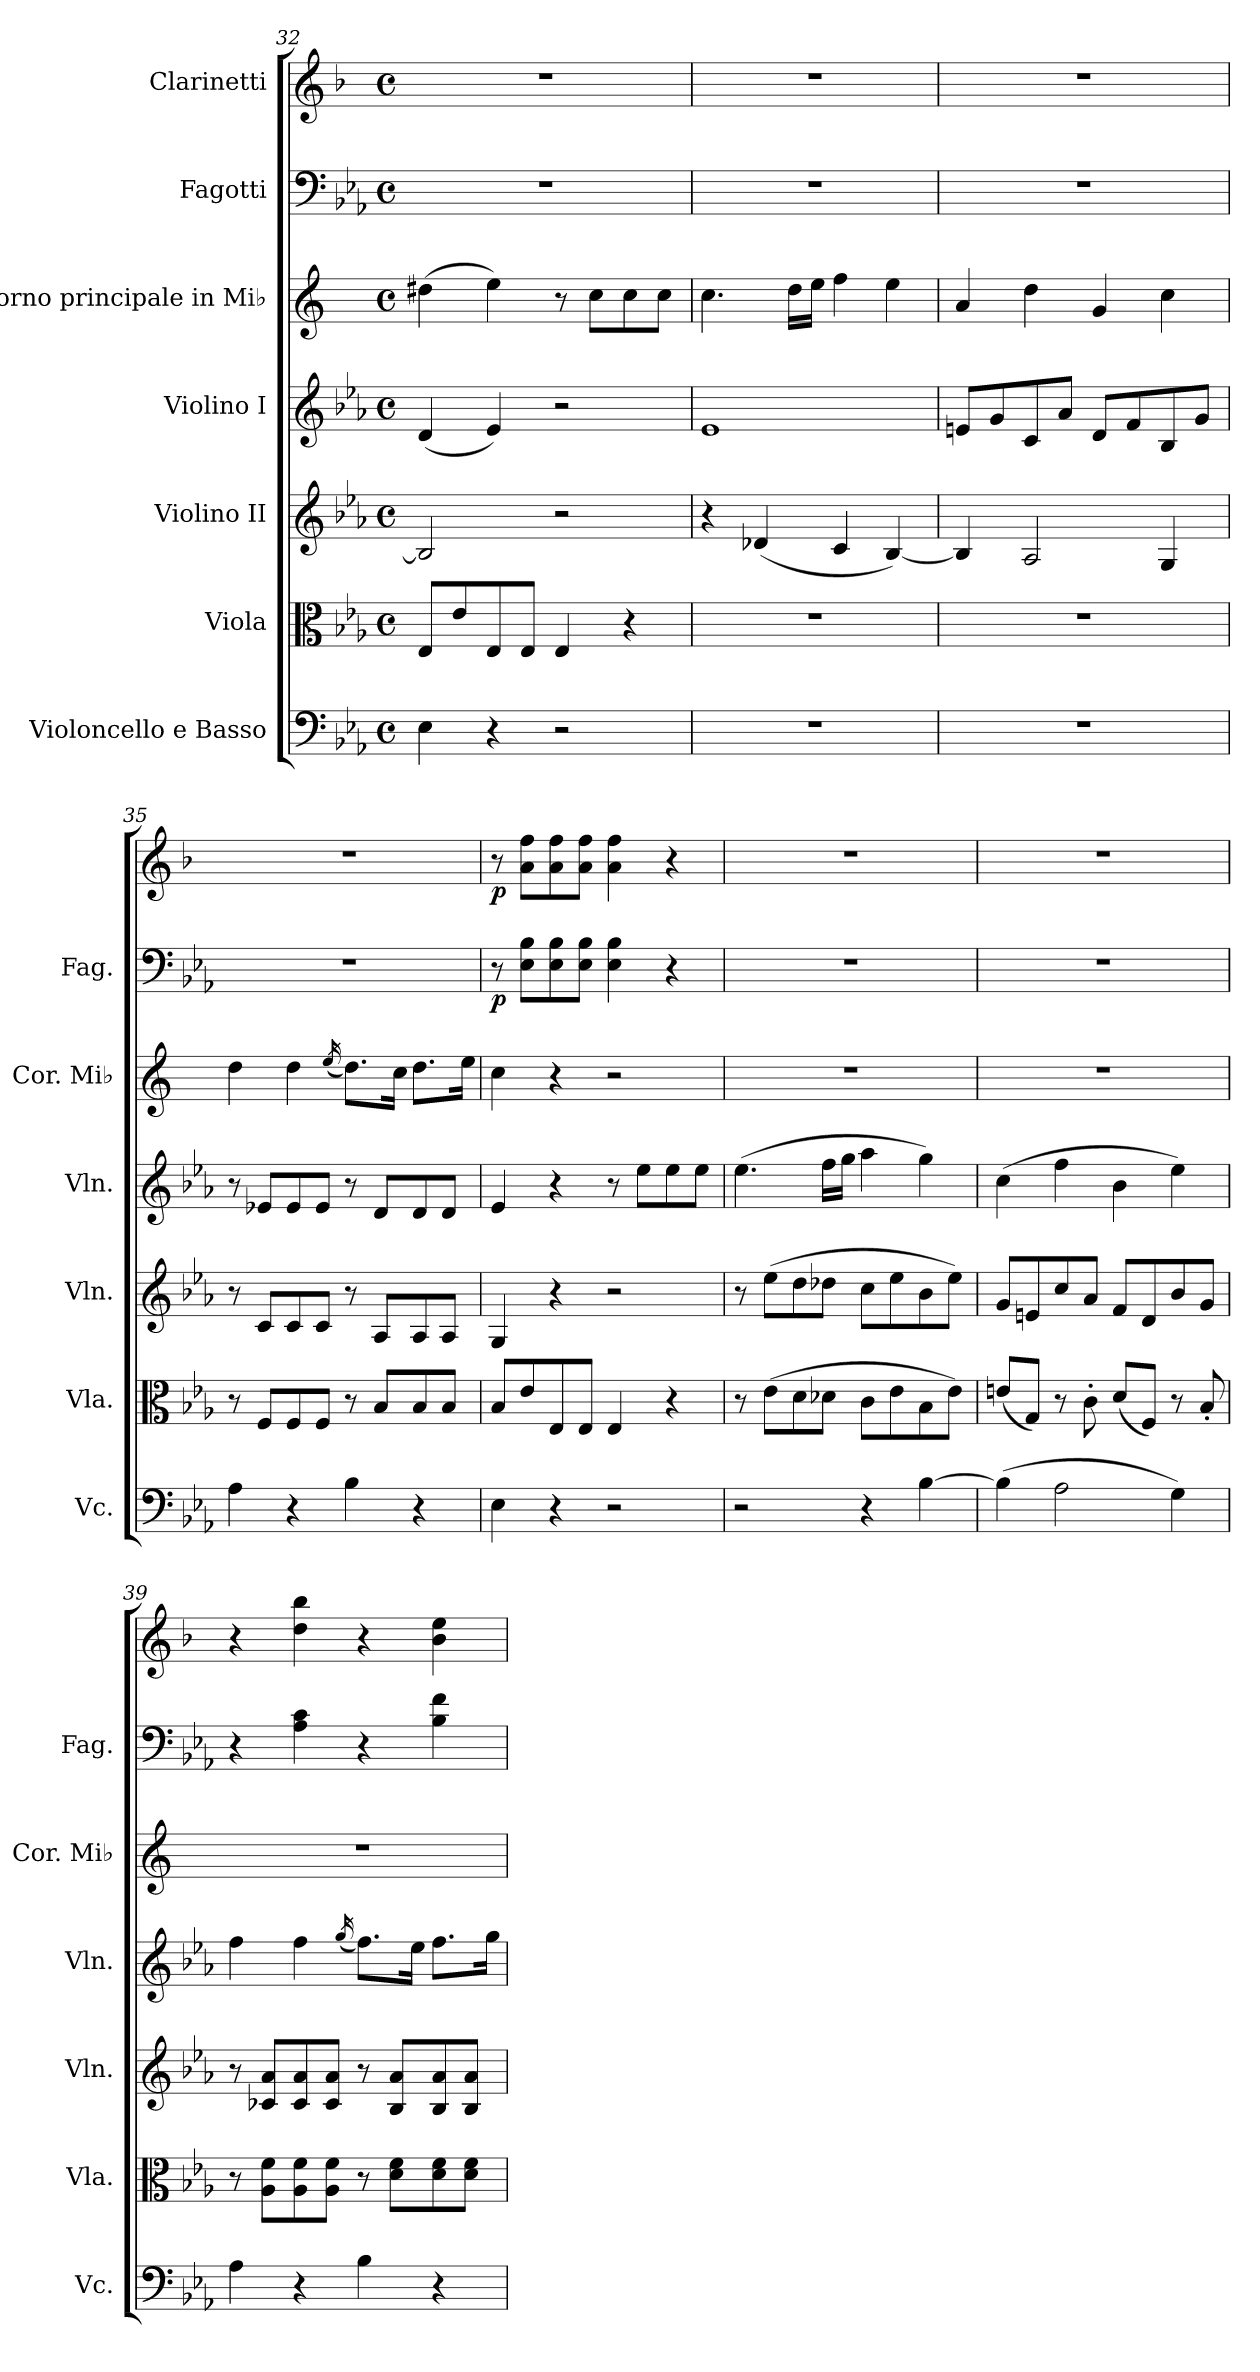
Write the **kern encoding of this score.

**kern	**kern	**kern	**kern	**kern	**kern	**dynam	**kern	**dynam
*part7	*part6	*part5	*part4	*part3	*part2	*part2	*part1	*part1
*staff7	*staff6	*staff5	*staff4	*staff3	*staff2	*staff2	*staff1	*staff1
*I"Violoncello e  Basso	*I"Viola	*I"Violino II	*I"Violino I	*I"Corno principale  in Mi♭	*I"Fagotti	*	*I"Clarinetti	*
*I'Vc.	*I'Vla.	*I'Vln.	*I'Vln.	*I'Cor. Mi♭	*I'Fag.	*	*	*
*clefF4	*clefC3	*clefG2	*clefG2	*clefG2	*clefF4	*	*clefG2	*
*	*	*	*	*ITrd5c9	*	*	*ITrd1c2	*
*k[b-e-a-]	*k[b-e-a-]	*k[b-e-a-]	*k[b-e-a-]	*k[b-e-a-]	*k[b-e-a-]	*	*k[b-e-a-]	*
*M4/4	*M4/4	*M4/4	*M4/4	*M4/4	*M4/4	*	*M4/4	*
*met(c)	*met(c)	*met(c)	*met(c)	*met(c)	*met(c)	*	*met(c)	*
=32	=32	=32	=32	=32	=32	=32	=32	=32
4E-\	8E-/L	2B-/]	(4d/	(4f#X\	1r	.	1r	.
.	8e-/	.	.	.	.	.	.	.
4r	8E-/	.	4e-/)	4g\)	.	.	.	.
.	8E-/J	.	.	.	.	.	.	.
2r	4E-/	2r	2r	8r	.	.	.	.
.	.	.	.	8e-\L	.	.	.	.
.	4r	.	.	8e-\	.	.	.	.
.	.	.	.	8e-\J	.	.	.	.
=33	=33	=33	=33	=33	=33	=33	=33	=33
1r	1r	4r	1e-	4.e-\	1r	.	1r	.
.	.	(4d-X/	.	.	.	.	.	.
.	.	.	.	16f\LL	.	.	.	.
.	.	.	.	16g\JJ	.	.	.	.
.	.	4c/	.	4a-\	.	.	.	.
.	.	[4B-/)	.	4g\	.	.	.	.
=34	=34	=34	=34	=34	=34	=34	=34	=34
1r	1r	4B-/]	8en/L	4c/	1r	.	1r	.
.	.	.	8g/	.	.	.	.	.
.	.	2A-/	8c/	4f\	.	.	.	.
.	.	.	8a-/J	.	.	.	.	.
.	.	.	8d/L	4B-/	.	.	.	.
.	.	.	8f/	.	.	.	.	.
.	.	4G/	8B-/	4e-\	.	.	.	.
.	.	.	8g/J	.	.	.	.	.
!!LO:LB:g=z
=35	=35	=35	=35	=35	=35	=35	=35	=35
4A-\	8r	8r	8r	4f\	1r	.	1r	.
.	8F/L	8c/L	8e-X/L	.	.	.	.	.
4r	8F/	8c/	8e-/	4f\	.	.	.	.
.	8F/J	8c/J	8e-/J	.	.	.	.	.
.	.	.	.	(16qg/	.	.	.	.
4B-\	8r	8r	8r	8.f\L)	.	.	.	.
.	8B-/L	8A-/L	8d/L	.	.	.	.	.
.	.	.	.	16e-\Jk	.	.	.	.
4r	8B-/	8A-/	8d/	8.f\L	.	.	.	.
.	8B-/J	8A-/J	8d/J	.	.	.	.	.
.	.	.	.	16g\Jk	.	.	.	.
=36	=36	=36	=36	=36	=36	=36	=36	=36
!	!	!	!	!	!	!LO:DY:b	!	!LO:DY:b
4E-\	8B-/L	4G/	4e-/	4e-\	8r	p	8r	p
.	8e-/	.	.	.	8E-\ 8B-\L	.	8g\ 8ee-\L	.
4r	8E-/	4r	4r	4r	8E-\ 8B-\	.	8g\ 8ee-\	.
.	8E-/J	.	.	.	8E-\ 8B-\J	.	8g\ 8ee-\J	.
2r	4E-/	2r	8r	2r	4E-\ 4B-\	.	4g\ 4ee-\	.
.	.	.	8ee-\L	.	.	.	.	.
.	4r	.	8ee-\	.	4r	.	4r	.
.	.	.	8ee-\J	.	.	.	.	.
=37	=37	=37	=37	=37	=37	=37	=37	=37
2r	8r	8r	(4.ee-\	1r	1r	.	1r	.
.	(8e-\L	(8ee-\L	.	.	.	.	.	.
.	8d\	8dd\	.	.	.	.	.	.
.	8d-X\J	8dd-X\J	16ff\LL	.	.	.	.	.
.	.	.	16gg\JJ	.	.	.	.	.
4r	8c\L	8cc\L	4aa-\	.	.	.	.	.
.	8e-\	8ee-\	.	.	.	.	.	.
[4B-\	8B-\	8b-\	4gg\)	.	.	.	.	.
.	8e-\J)	8ee-\J)	.	.	.	.	.	.
=38	=38	=38	=38	=38	=38	=38	=38	=38
(4B-\]	(8en/L	8g/L	(4cc\	1r	1r	.	1r	.
.	8G/J)	8en/	.	.	.	.	.	.
2A-\	8r	8cc/	4ff\	.	.	.	.	.
.	8c'\	8a-/J	.	.	.	.	.	.
.	(8d/L	8f/L	4b-\	.	.	.	.	.
.	8F/J)	8d/	.	.	.	.	.	.
4G\)	8r	8b-/	4ee-\)	.	.	.	.	.
.	8B-'/	8g/J	.	.	.	.	.	.
=39	=39	=39	=39	=39	=39	=39	=39	=39
4A-\	8r	8r	4ff\	1r	4r	.	4r	.
.	8A-\ 8f\L	8c-X/ 8a-/L	.	.	.	.	.	.
4r	8A-\ 8f\	8c-/ 8a-/	4ff\	.	4A-\ 4c\	.	4cc\ 4aa-\	.
.	8A-\ 8f\J	8c-/ 8a-/J	.	.	.	.	.	.
.	.	.	(16qgg/	.	.	.	.	.
4B-\	8r	8r	8.ff\L)	.	4r	.	4r	.
.	8d\ 8f\L	8B-/ 8a-/L	.	.	.	.	.	.
.	.	.	16ee-\Jk	.	.	.	.	.
4r	8d\ 8f\	8B-/ 8a-/	8.ff\L	.	4B-\ 4f\	.	4a-\ 4dd\	.
.	8d\ 8f\J	8B-/ 8a-/J	.	.	.	.	.	.
.	.	.	16gg\Jk	.	.	.	.	.
=	=	=	=	=	=	=	=	=
*-	*-	*-	*-	*-	*-	*-	*-	*-
